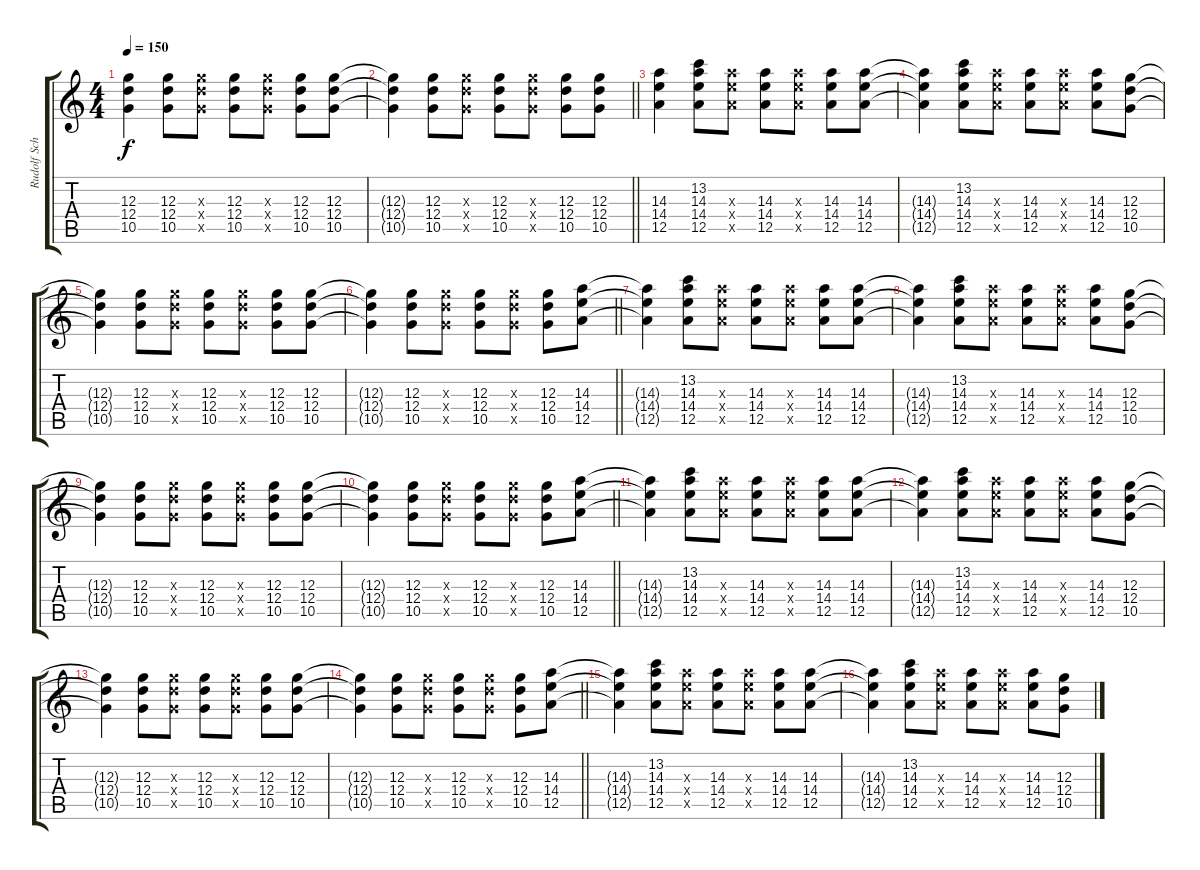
\track ("Rudolf Scheneker" "Rudolf Sch") {instrument electricguitarclean}
\staff {score tabs}
\tuning (E4 B3 G3 D3 A2 E2) {hide}
\ts (4 4)
\tempo 150
\clef g2
\ks c
(12.3{t} 12.4{t} 10.5{t}).4{dy f} (12.3 12.4 10.5).8 (12.3{x} 12.4{x} 10.5{x}).8 (12.3 12.4 10.5).8 (12.3{x} 12.4{x} 10.5{x}).8 (12.3 12.4 10.5).8 (12.3 12.4 10.5).8 |
\barLineRight lightlight
(12.3{t} 12.4{t} 10.5{t}).4 (12.3 12.4 10.5).8 (12.3{x} 12.4{x} 10.5{x}).8 (12.3 12.4 10.5).8 (12.3{x} 12.4{x} 10.5{x}).8 (12.3 12.4 10.5).8 (12.3 12.4 10.5).8 |
(14.3 14.4 12.5).4 (13.2 14.3 14.4 12.5).8 (14.3{x} 14.4{x} 12.5{x}).8 (14.3 14.4 12.5).8 (14.3{x} 14.4{x} 12.5{x}).8 (14.3 14.4 12.5).8 (14.3 14.4 12.5).8 |
(14.3{t} 14.4{t} 12.5{t}).4 (13.2 14.3 14.4 12.5).8 (14.3{x} 14.4{x} 12.5{x}).8 (14.3 14.4 12.5).8 (14.3{x} 14.4{x} 12.5{x}).8 (14.3 14.4 12.5).8 (12.3 12.4 10.5).8 |
(12.3{t} 12.4{t} 10.5{t}).4 (12.3 12.4 10.5).8 (12.3{x} 12.4{x} 10.5{x}).8 (12.3 12.4 10.5).8 (12.3{x} 12.4{x} 10.5{x}).8 (12.3 12.4 10.5).8 (12.3 12.4 10.5).8 |
\barLineRight lightlight
(12.3{t} 12.4{t} 10.5{t}).4 (12.3 12.4 10.5).8 (12.3{x} 12.4{x} 10.5{x}).8 (12.3 12.4 10.5).8 (12.3{x} 12.4{x} 10.5{x}).8 (12.3 12.4 10.5).8 (14.3 14.4 12.5).8 |
(14.3{t} 14.4{t} 12.5{t}).4 (13.2 14.3 14.4 12.5).8 (14.3{x} 14.4{x} 12.5{x}).8 (14.3 14.4 12.5).8 (14.3{x} 14.4{x} 12.5{x}).8 (14.3 14.4 12.5).8 (14.3 14.4 12.5).8 |
(14.3{t} 14.4{t} 12.5{t}).4 (13.2 14.3 14.4 12.5).8 (14.3{x} 14.4{x} 12.5{x}).8 (14.3 14.4 12.5).8 (14.3{x} 14.4{x} 12.5{x}).8 (14.3 14.4 12.5).8 (12.3 12.4 10.5).8 |
(12.3{t} 12.4{t} 10.5{t}).4 (12.3 12.4 10.5).8 (12.3{x} 12.4{x} 10.5{x}).8 (12.3 12.4 10.5).8 (12.3{x} 12.4{x} 10.5{x}).8 (12.3 12.4 10.5).8 (12.3 12.4 10.5).8 |
\barLineRight lightlight
(12.3{t} 12.4{t} 10.5{t}).4 (12.3 12.4 10.5).8 (12.3{x} 12.4{x} 10.5{x}).8 (12.3 12.4 10.5).8 (12.3{x} 12.4{x} 10.5{x}).8 (12.3 12.4 10.5).8 (14.3 14.4 12.5).8 |
(14.3{t} 14.4{t} 12.5{t}).4 (13.2 14.3 14.4 12.5).8 (14.3{x} 14.4{x} 12.5{x}).8 (14.3 14.4 12.5).8 (14.3{x} 14.4{x} 12.5{x}).8 (14.3 14.4 12.5).8 (14.3 14.4 12.5).8 |
(14.3{t} 14.4{t} 12.5{t}).4 (13.2 14.3 14.4 12.5).8 (14.3{x} 14.4{x} 12.5{x}).8 (14.3 14.4 12.5).8 (14.3{x} 14.4{x} 12.5{x}).8 (14.3 14.4 12.5).8 (12.3 12.4 10.5).8 |
(12.3{t} 12.4{t} 10.5{t}).4 (12.3 12.4 10.5).8 (12.3{x} 12.4{x} 10.5{x}).8 (12.3 12.4 10.5).8 (12.3{x} 12.4{x} 10.5{x}).8 (12.3 12.4 10.5).8 (12.3 12.4 10.5).8 |
\barLineRight lightlight
(12.3{t} 12.4{t} 10.5{t}).4 (12.3 12.4 10.5).8 (12.3{x} 12.4{x} 10.5{x}).8 (12.3 12.4 10.5).8 (12.3{x} 12.4{x} 10.5{x}).8 (12.3 12.4 10.5).8 (14.3 14.4 12.5).8 |
(14.3{t} 14.4{t} 12.5{t}).4 (13.2 14.3 14.4 12.5).8 (14.3{x} 14.4{x} 12.5{x}).8 (14.3 14.4 12.5).8 (14.3{x} 14.4{x} 12.5{x}).8 (14.3 14.4 12.5).8 (14.3 14.4 12.5).8 |
(14.3{t} 14.4{t} 12.5{t}).4 (13.2 14.3 14.4 12.5).8 (14.3{x} 14.4{x} 12.5{x}).8 (14.3 14.4 12.5).8 (14.3{x} 14.4{x} 12.5{x}).8 (14.3 14.4 12.5).8 (12.3 12.4 10.5).8
